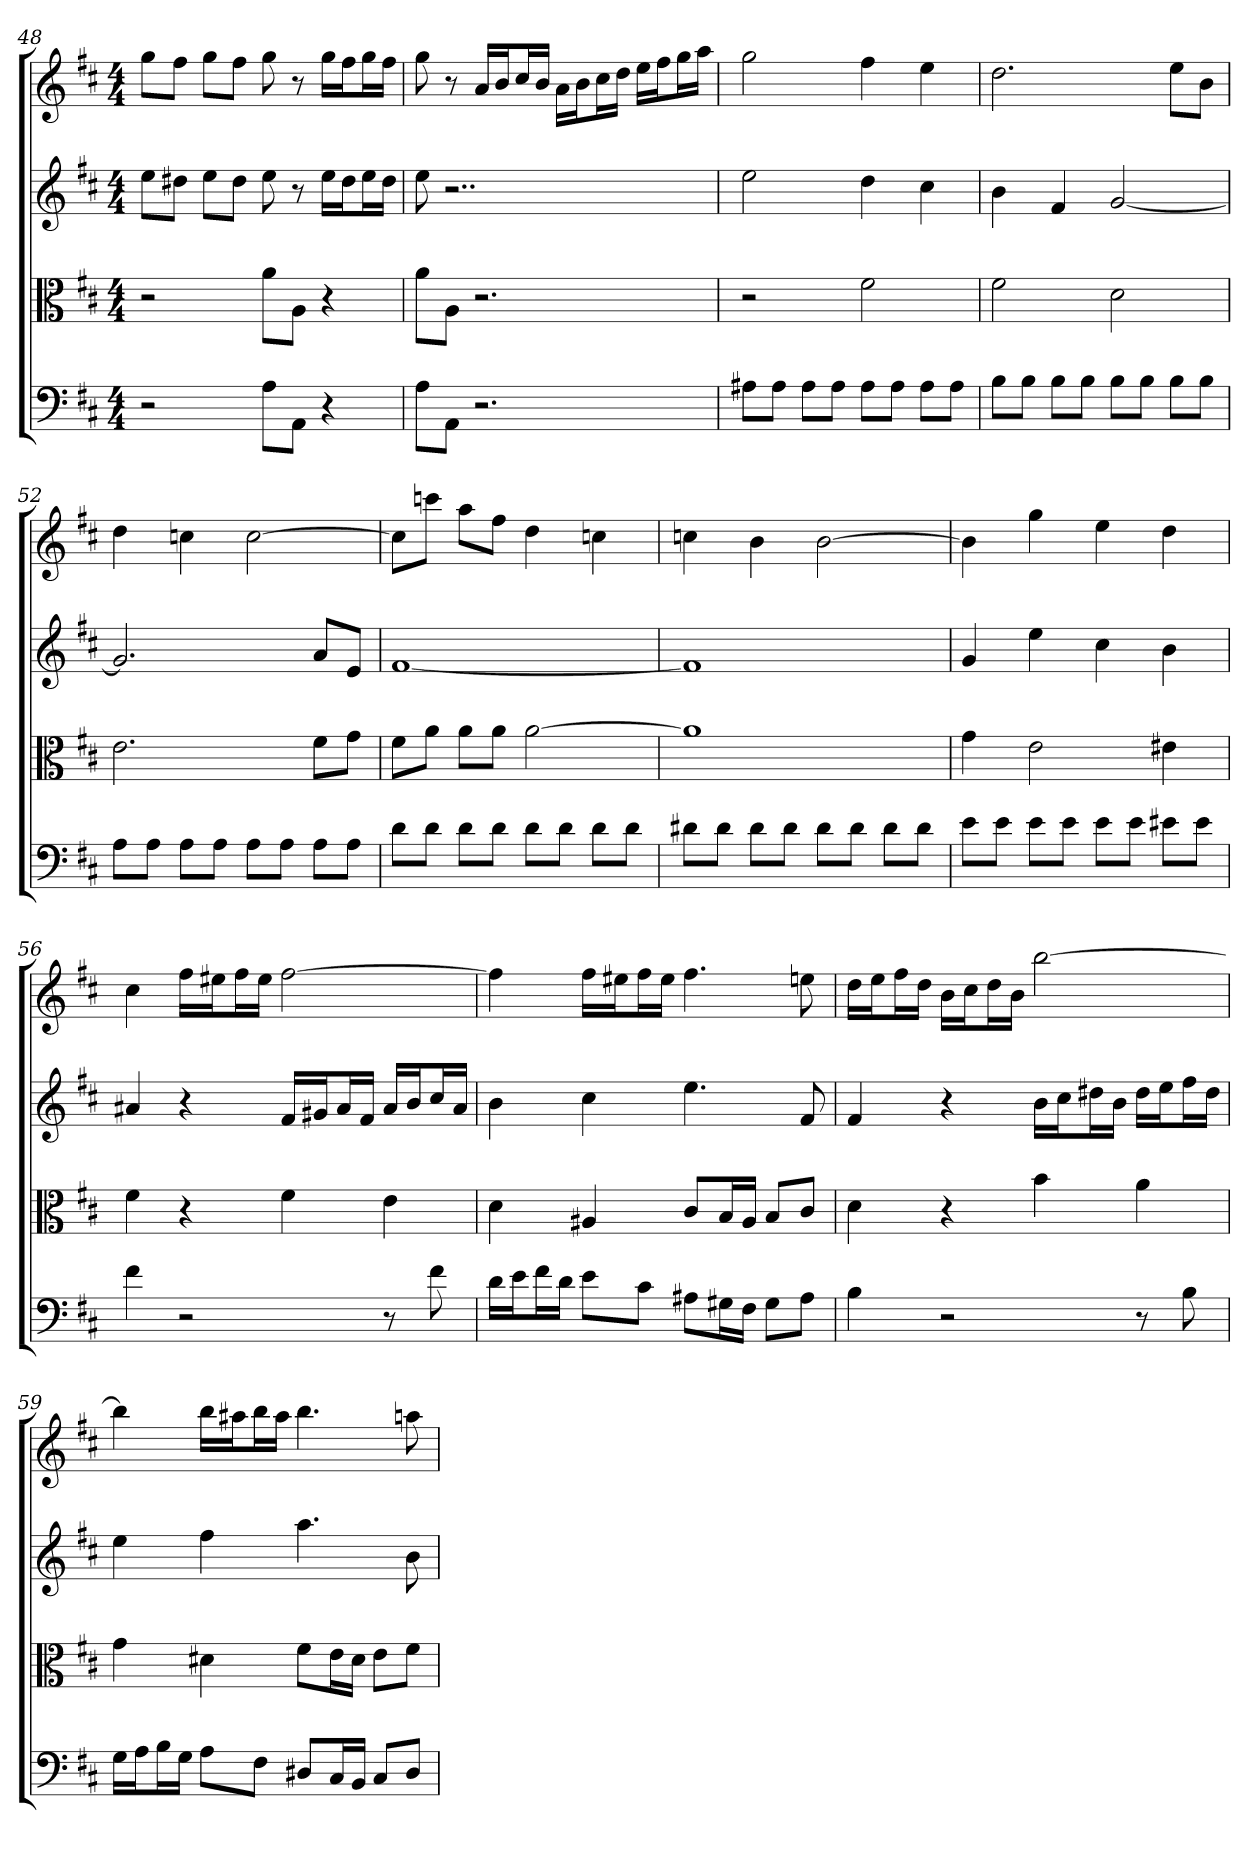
**kern	**kern	**kern	**kern
*part4	*part3	*part2	*part1
*staff4	*staff3	*staff2	*staff1
*clefF4	*clefC3	*clefG2	*clefG2
*k[f#c#]	*k[f#c#]	*k[f#c#]	*k[f#c#]
*D:	*D:	*D:	*D:
*M4/4	*M4/4	*M4/4	*M4/4
=48	=48	=48	=48
2r	2r	8ee\L	8gg\L
.	.	8dd#X\J	8ff#\J
.	.	8ee\L	8gg\L
.	.	8dd#\J	8ff#\J
8A\L	8a\L	8ee	8gg
8AA\J	8A\J	8r	8r
4r	4r	16ee\LL	16gg\LL
.	.	16dd#\J	16ff#\J
.	.	16ee\L	16gg\L
.	.	16dd#\JJ	16ff#\JJ
=49	=49	=49	=49
8A\L	8a\L	8ee	8gg
8AA\J	8A\J	2..r	8r
2.r	2.r	.	16a/LL
.	.	.	16b/J
.	.	.	16cc#/L
.	.	.	16b/JJ
.	.	.	16a\LL
.	.	.	16b\J
.	.	.	16cc#\L
.	.	.	16dd\JJ
.	.	.	16ee\LL
.	.	.	16ff#\J
.	.	.	16gg\L
.	.	.	16aa\JJ
=50	=50	=50	=50
8A#X\L	2r	2ee	2gg
8A#\J	.	.	.
8A#\L	.	.	.
8A#\J	.	.	.
8A#\L	2f#	4dd	4ff#
8A#\J	.	.	.
8A#\L	.	4cc#	4ee
8A#\J	.	.	.
=51	=51	=51	=51
8B\L	2f#	4b	2.dd
8B\J	.	.	.
8B\L	.	4f#	.
8B\J	.	.	.
8B\L	2d	[2g	.
8B\J	.	.	.
8B\L	.	.	8ee\L
8B\J	.	.	8b\J
=52	=52	=52	=52
8A\L	2.e	2.g]	4dd
8A\J	.	.	.
8A\L	.	.	4ccn
8A\J	.	.	.
8A\L	.	.	[2cc
8A\J	.	.	.
8A\L	8f#\L	8a/L	.
8A\J	8g\J	8e/J	.
=53	=53	=53	=53
8d\L	8f#\L	[1f#	8cc\L]
8d\J	8a\J	.	8cccn\J
8d\L	8a\L	.	8aa\L
8d\J	8a\J	.	8ff#\J
8d\L	[2a	.	4dd
8d\J	.	.	.
8d\L	.	.	4ccn
8d\J	.	.	.
=54	=54	=54	=54
8d#X\L	1a]	1f#]	4ccn
8d#\J	.	.	.
8d#\L	.	.	4b
8d#\J	.	.	.
8d#\L	.	.	[2b
8d#\J	.	.	.
8d#\L	.	.	.
8d#\J	.	.	.
=55	=55	=55	=55
8e\L	4g	4g	4b]
8e\J	.	.	.
8e\L	2e	4ee	4gg
8e\J	.	.	.
8e\L	.	4cc#	4ee
8e\J	.	.	.
8e#X\L	4e#X	4b	4dd
8e#\J	.	.	.
=56	=56	=56	=56
4f#	4f#	4a#X	4cc#
2r	4r	4r	16ff#\LL
.	.	.	16ee#X\J
.	.	.	16ff#\L
.	.	.	16ee#\JJ
.	4f#	16f#/LL	[2ff#
.	.	16g#X/J	.
.	.	16a#/L	.
.	.	16f#/JJ	.
8r	4e	16a#/LL	.
.	.	16b/J	.
8f#	.	16cc#/L	.
.	.	16a#/JJ	.
=57	=57	=57	=57
16d\LL	4d	4b	4ff#]
16e\J	.	.	.
16f#\L	.	.	.
16d\JJ	.	.	.
8e\L	4A#X	4cc#	16ff#\LL
.	.	.	16ee#X\J
8c#\J	.	.	16ff#\L
.	.	.	16ee#\JJ
8A#X\L	8c#/L	4.ee	4.ff#
16G#X\L	16B/L	.	.
16F#\JJ	16A#/JJ	.	.
8G#\L	8B/L	.	.
8A#\J	8c#/J	8f#	8een
=58	=58	=58	=58
4B	4d	4f#	16dd\LL
.	.	.	16ee\J
.	.	.	16ff#\L
.	.	.	16dd\JJ
2r	4r	4r	16b\LL
.	.	.	16cc#\J
.	.	.	16dd\L
.	.	.	16b\JJ
.	4b	16b\LL	[2bb
.	.	16cc#\J	.
.	.	16dd#X\L	.
.	.	16b\JJ	.
8r	4a	16dd#\LL	.
.	.	16ee\J	.
8B	.	16ff#\L	.
.	.	16dd#\JJ	.
=59	=59	=59	=59
16G\LL	4g	4ee	4bb]
16A\J	.	.	.
16B\L	.	.	.
16G\JJ	.	.	.
8A\L	4d#X	4ff#	16bb\LL
.	.	.	16aa#X\J
8F#\J	.	.	16bb\L
.	.	.	16aa#\JJ
8D#X/L	8f#\L	4.aa	4.bb
16C#/L	16e\L	.	.
16BB/JJ	16d#\JJ	.	.
8C#/L	8e\L	.	.
8D#/J	8f#\J	8b	8aan
=	=	=	=
*-	*-	*-	*-
